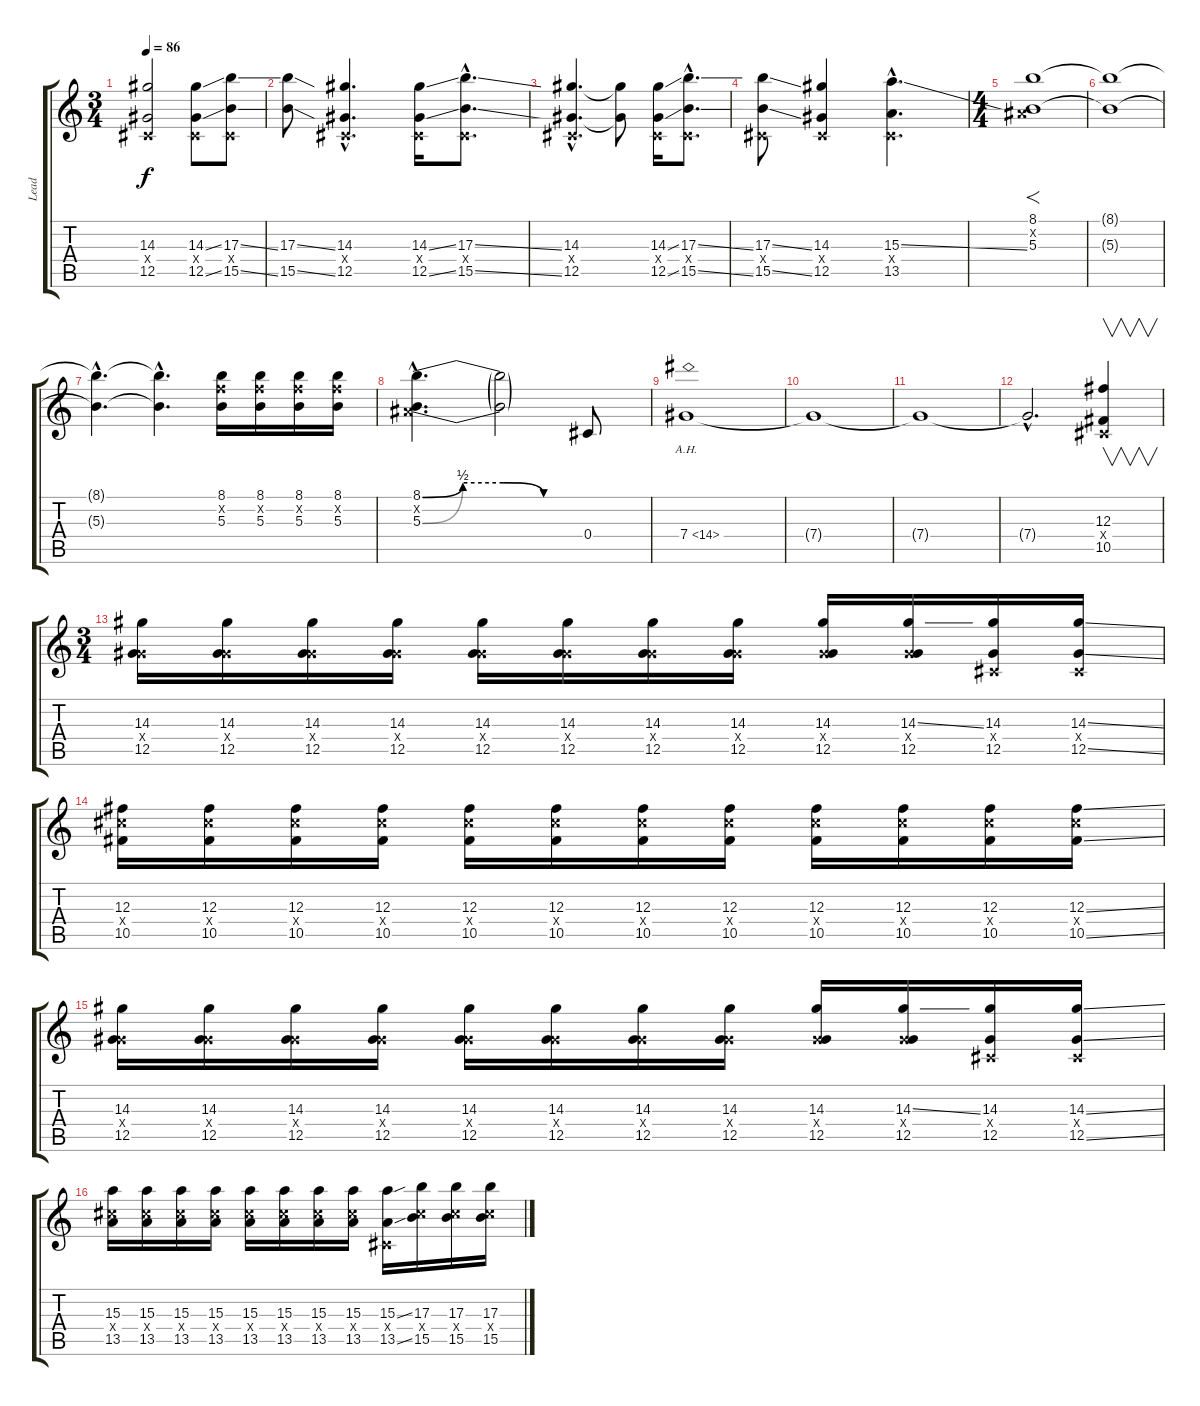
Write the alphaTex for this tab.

\track ("Lead" "Lead") {instrument overdrivenguitar}
\staff {score tabs}
\tuning (Eb4 Bb3 Gb3 Db3 Ab2 Db2) {hide}
\ts (3 4)
\tempo 86
\clef g2
\ks c
(14.3 0.4{x} 12.5).2{dy f} (14.3{ss} 0.4{x} 12.5{ss}).8 (17.3{ss} 0.4{x} 15.5{ss}).8 |
(17.3{ss} 15.5{ss}).8 (14.3{hac} 0.4{hac x} 12.5{hac}).4{d} (14.3{ss} 0.4{x} 12.5{ss}).16 (17.3{ss hac} 0.4{hac x} 15.5{ss hac}).8{d} |
(14.3{hac} 0.4{hac x} 12.5{hac}).4{d} (14.3{t} 12.5{t}).8 (14.3{ss} 0.4{x} 12.5{ss}).16 (17.3{ss hac} 0.4{hac x} 15.5{ss hac}).8{d} |
(17.3{ss} 0.4{x} 15.5{ss}).8 (14.3 0.4{x} 12.5).4 (15.3{ss hac} 0.4{hac x} 13.5{hac}).4{d} |
\ts (4 4)
(8.1 0.2{x} 5.3).1{f volume 10} |
(8.1{t} 5.3{t}).1 |
(8.1{hac t} 5.3{hac t}).4{d} (8.1{hac t} 5.3{hac t}).4{d} (8.1 7.2{x} 5.3).16 (8.1 7.2{x} 5.3).16 (8.1 7.2{x} 5.3).16 (8.1 7.2{x} 5.3).16 |
(8.1{be (custom 0 0 15 2 30 2 45 0 60 0) hac} 0.2{hac x} 5.3{be (custom 0 0 15 2 30 2 45 0 60 0) hac}).4{d} (8.1{t} 5.3{t}).2 0.4.8 |
7.4{ah 7}.1{volume 4} |
7.4{t}.1 |
7.4{t}.1{volume 13} |
7.4{hac t}.2{d} (12.3 0.4{x} 10.5).4{v} |
\ts (3 4)
(14.3 7.4{x} 12.5).16{volume 10} (14.3 7.4{x} 12.5).16 (14.3 7.4{x} 12.5).16 (14.3 7.4{x} 12.5).16 (14.3 7.4{x} 12.5).16 (14.3 7.4{x} 12.5).16 (14.3 7.4{x} 12.5).16 (14.3 7.4{x} 12.5).16 (14.3 7.4{x} 12.5).16 (14.3{ss} 7.4{x} 12.5).16 (14.3 0.4{x} 12.5).16 (14.3{ss} 0.4{x} 12.5{ss}).16 |
(12.3 12.4{x} 10.5).16{volume 10} (12.3 12.4{x} 10.5).16 (12.3 12.4{x} 10.5).16 (12.3 12.4{x} 10.5).16 (12.3 12.4{x} 10.5).16 (12.3 12.4{x} 10.5).16 (12.3 12.4{x} 10.5).16 (12.3 12.4{x} 10.5).16 (12.3 12.4{x} 10.5).16 (12.3 12.4{x} 10.5).16 (12.3 12.4{x} 10.5).16 (12.3{ss} 12.4{x} 10.5{ss}).16 |
(14.3 7.4{x} 12.5).16{volume 10} (14.3 7.4{x} 12.5).16 (14.3 7.4{x} 12.5).16 (14.3 7.4{x} 12.5).16 (14.3 7.4{x} 12.5).16 (14.3 7.4{x} 12.5).16 (14.3 7.4{x} 12.5).16 (14.3 7.4{x} 12.5).16 (14.3 7.4{x} 12.5).16 (14.3{ss} 7.4{x} 12.5).16 (14.3 0.4{x} 12.5).16 (14.3{ss} 0.4{x} 12.5{ss}).16 |
(15.3 12.4{x} 13.5).16{volume 10} (15.3 12.4{x} 13.5).16 (15.3 12.4{x} 13.5).16 (15.3 12.4{x} 13.5).16 (15.3 12.4{x} 13.5).16 (15.3 12.4{x} 13.5).16 (15.3 12.4{x} 13.5).16 (15.3 12.4{x} 13.5).16 (15.3{ss} 0.4{x} 13.5{ss}).16 (17.3 12.4{x} 15.5).16 (17.3 12.4{x} 15.5).16 (17.3 12.4{x} 15.5).16
